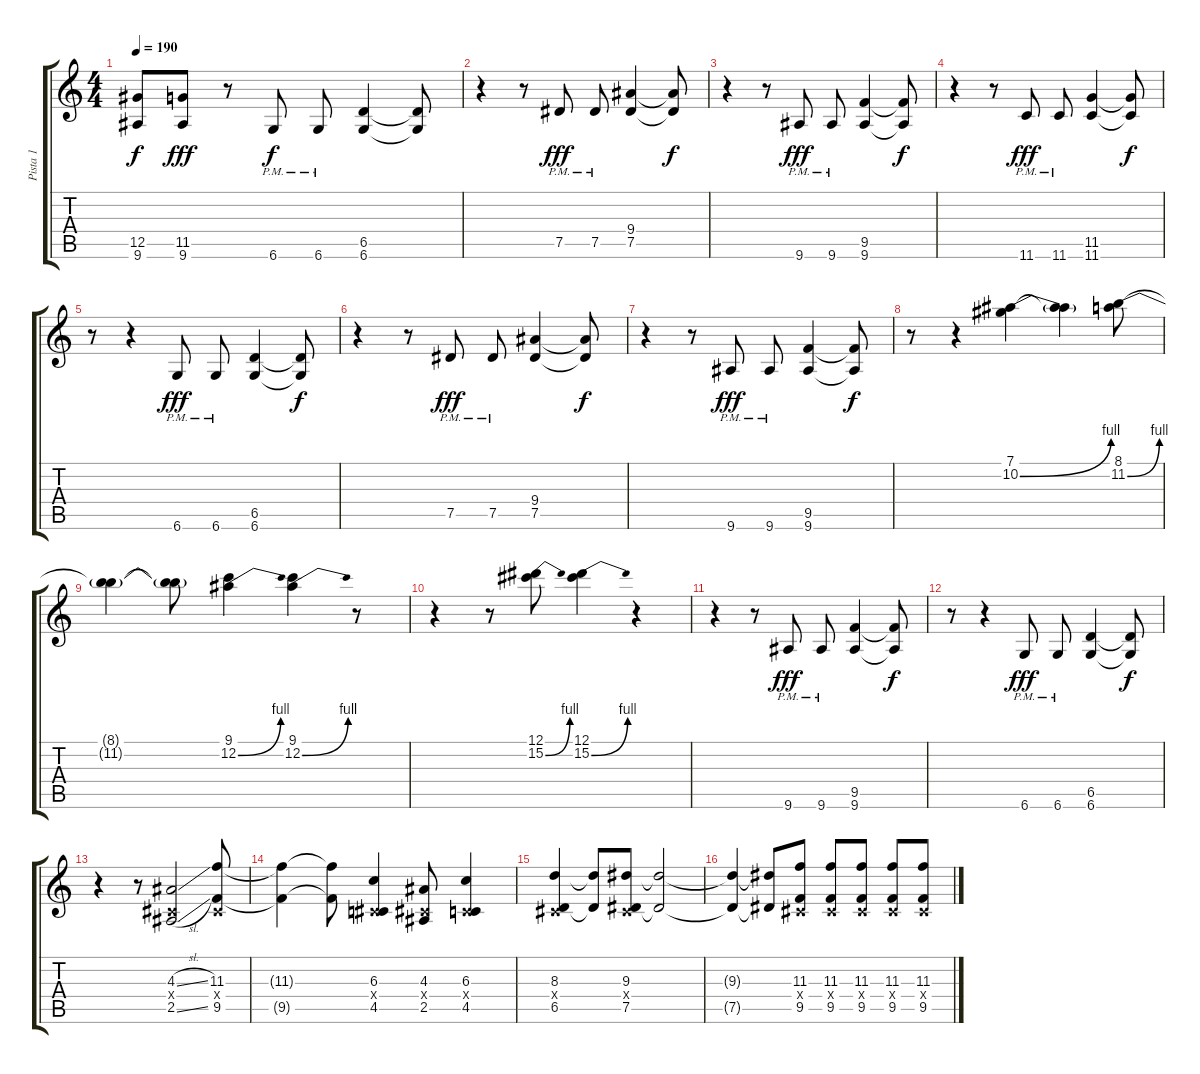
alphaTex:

\track ("Pista 1" "Pista 1") {instrument distortionguitar}
\staff {score tabs}
\tuning (Eb4 Bb3 Gb3 Db3 Ab2 Db2) {hide}
\ts (4 4)
\tempo 190
\clef g2
\ks c
(12.5{t} 9.6{t}).8{dy f} (11.5 9.6).8{dy fff} r.8{volume 11 instrument distortionguitar} 6.6{pm}.8{dy f} 6.6{pm}.8 (6.5 6.6).4 (6.5{t} 6.6{t}).8 |
r.4 r.8 7.5{pm}.8{dy fff} 7.5{pm}.8 (9.4 7.5).4 (9.4{t} 7.5{t}).8{dy f} |
r.4 r.8 9.6{pm}.8{dy fff} 9.6{pm}.8 (9.5 9.6).4 (9.5{t} 9.6{t}).8{dy f} |
r.4 r.8 11.6{pm}.8{dy fff} 11.6{pm}.8 (11.5 11.6).4 (11.5{t} 11.6{t}).8{dy f} |
r.8 r.4 6.6{pm}.8{dy fff} 6.6{pm}.8 (6.5 6.6).4 (6.5{t} 6.6{t}).8{dy f} |
r.4 r.8 7.5{pm}.8{dy fff} 7.5{pm}.8 (9.4 7.5).4 (9.4{t} 7.5{t}).8{dy f} |
r.4 r.8 9.6{pm}.8{dy fff} 9.6{pm}.8 (9.5 9.6).4 (9.5{t} 9.6{t}).8{dy f} |
r.8 r.4 (7.1 10.2{be (bend 0 0 60 4)}).4 (7.1{t} 10.2{t}).4 (8.1 11.2{be (bend 0 0 60 4)}).8 |
(8.1{t} 11.2{t}).4 (8.1{t} 11.2{t}).8 (9.1 12.2{be (bend 0 0 60 4)}).4 (9.1 12.2{be (bend 0 0 60 4)}).4 r.8 |
r.4 r.8 (12.1 15.2{be (bend 0 0 60 4)}).8 (12.1 15.2{be (bend 0 0 60 4)}).4 r.4 |
r.4 r.8 9.6{pm}.8{dy fff} 9.6{pm}.8 (9.5 9.6).4 (9.5{t} 9.6{t}).8{dy f} |
r.8 r.4 6.6{pm}.8{dy fff} 6.6{pm}.8 (6.5 6.6).4 (6.5{t} 6.6{t}).8{dy f} |
r.4 r.8 (4.3{sl} 0.4{x} 2.5{sl}).2{balance 3} (11.3 0.4{x} 9.5).8 |
(11.3{t} 9.5{t}).4 (11.3{t} 9.5{t}).8 (6.3 0.4{x} 4.5).4 (4.3 0.4{x} 2.5).8 (6.3 0.4{x} 4.5).4 |
(8.3 0.4{x} 6.5).4 (8.3{t} 6.5{t}).8 (9.3 0.4{x} 7.5).8 (9.3{t} 7.5{t}).2 |
(9.3{t} 7.5{t}).4 (9.3{t} 7.5{t}).8 (11.3 0.4{x} 9.5).8 (11.3 0.4{x} 9.5).8 (11.3 0.4{x} 9.5).8 (11.3 0.4{x} 9.5).8 (11.3 0.4{x} 9.5).8
